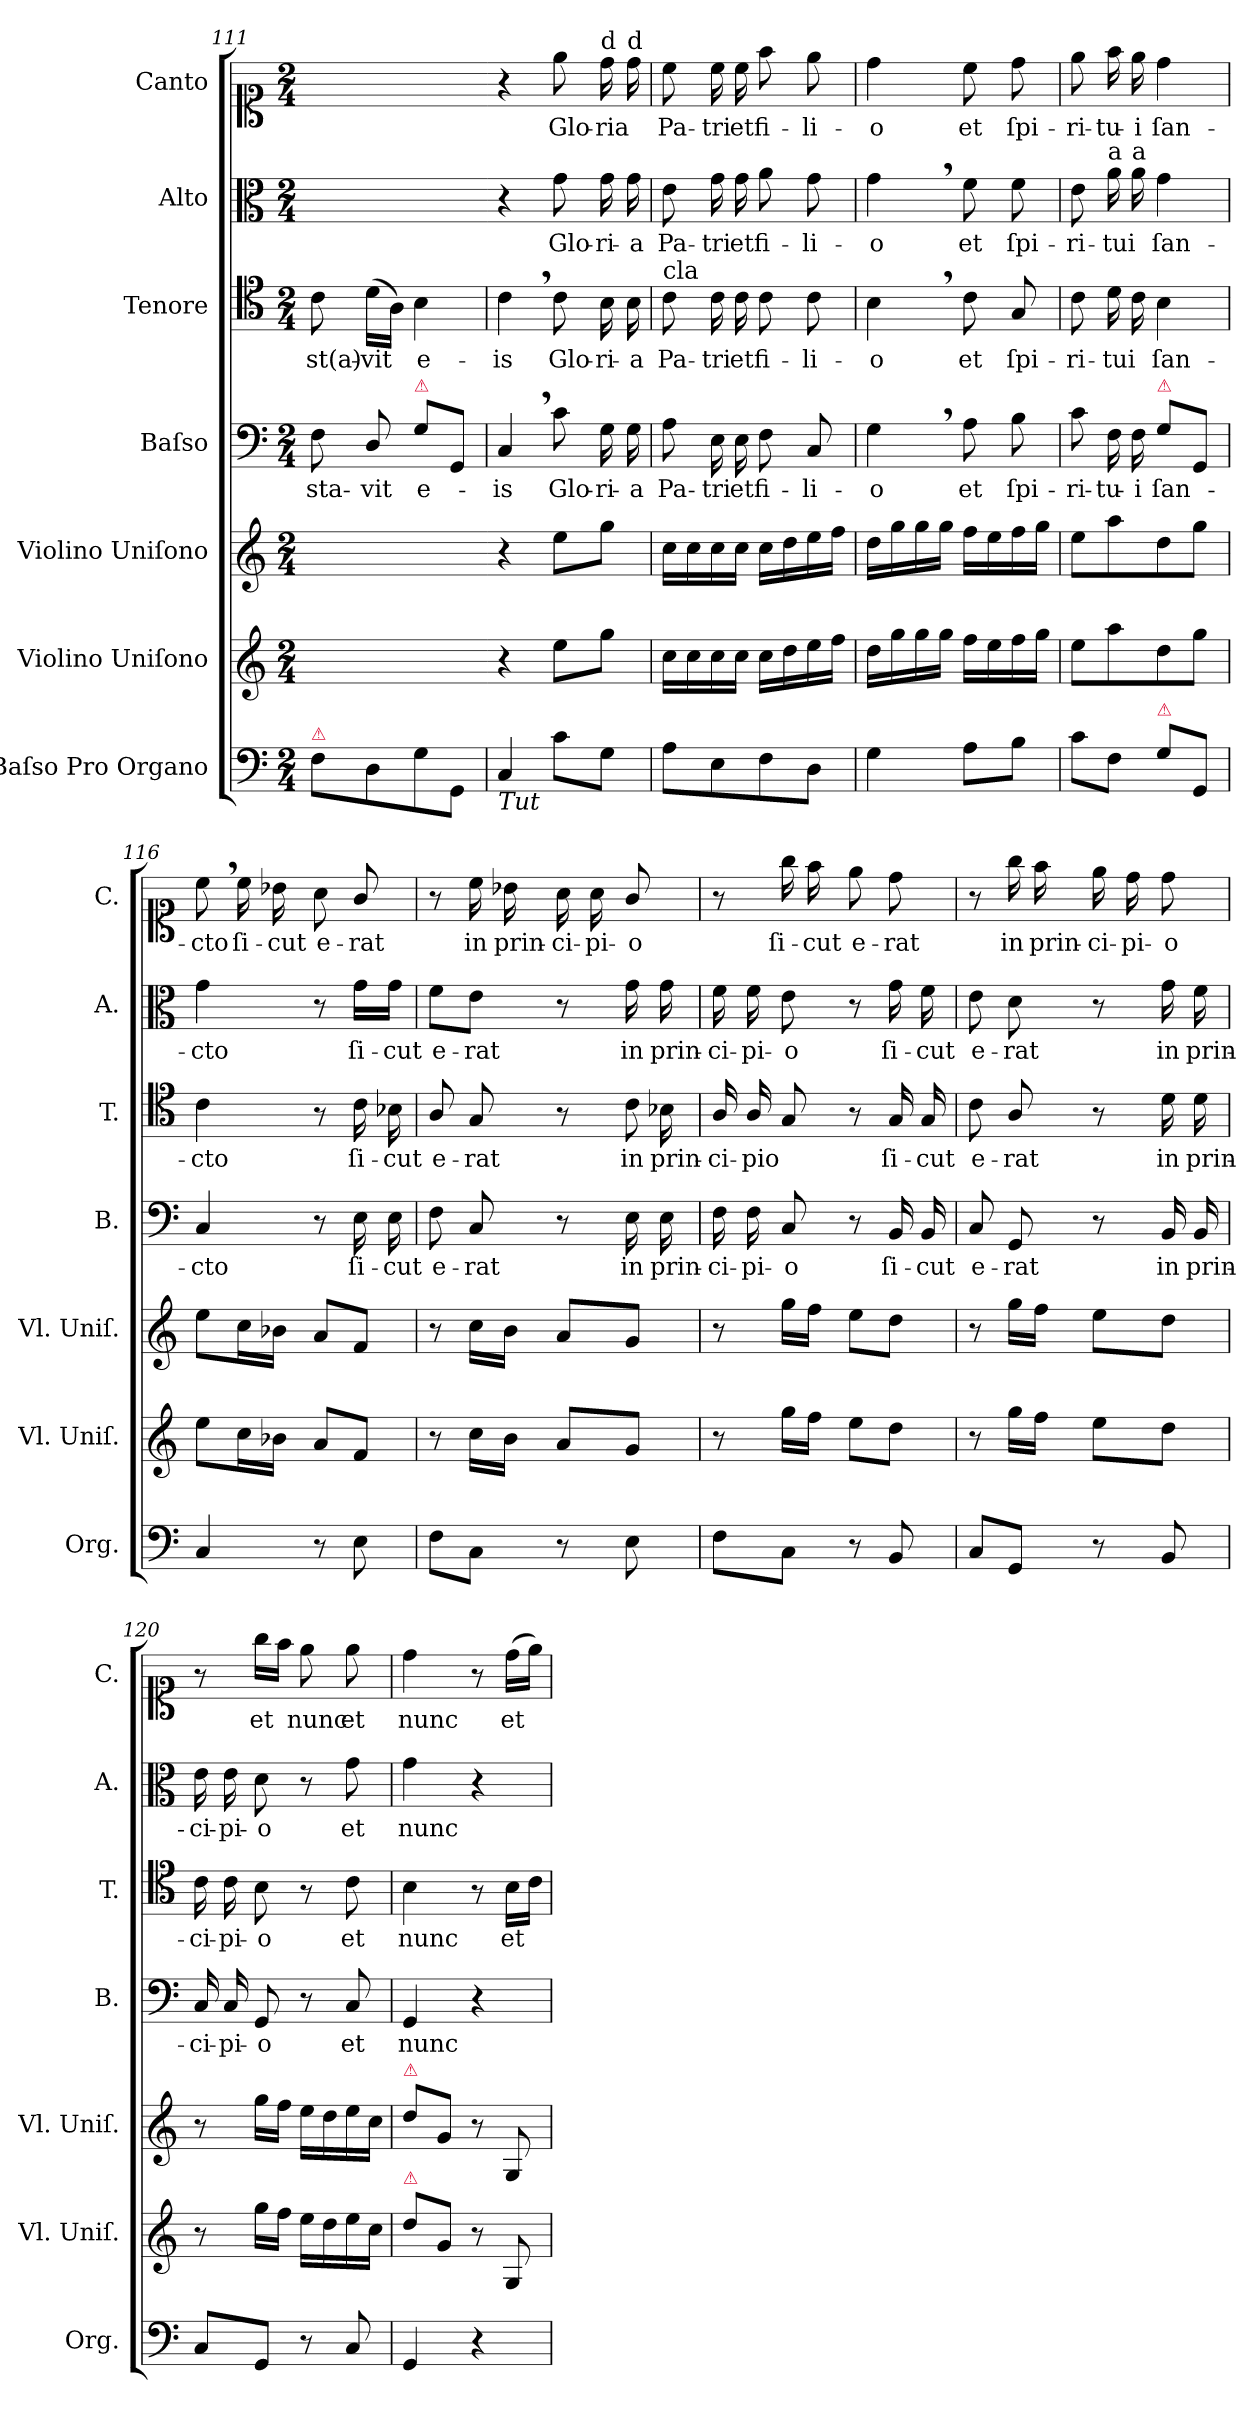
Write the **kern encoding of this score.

**kern	**kern	**kern	**kern	**text	**kern	**text	**kern	**text	**kern	**text
*part7	*part6	*part5	*part4	*part4	*part3	*part3	*part2	*part2	*part1	*part1
*staff7	*staff6	*staff5	*staff4	*staff4	*staff3	*staff3	*staff2	*staff2	*staff1	*staff1
*I"Baſso Pro Organo	*I"Violino Uniſono	*I"Violino Uniſono	*I"Baſso	*	*I"Tenore	*	*I"Alto	*	*I"Canto	*
*I'Org.	*I'Vl. Uniſ.	*I'Vl. Uniſ.	*I'B.	*	*I'T.	*	*I'A.	*	*I'C.	*
*clefF4	*clefG2	*clefG2	*clefF4	*	*clefC4	*	*clefC3	*	*clefC1	*
*k[]	*k[]	*k[]	*k[]	*	*k[]	*	*k[]	*	*k[]	*
*M2/4	*M2/4	*M2/4	*M2/4	*	*M2/4	*	*M2/4	*	*M2/4	*
=111	=111	=111	=111	=111	=111	=111	=111	=111	=111	=111
!LO:TX:a:color=crimson:t=⚠	!	!	!	!	!	!	!	!	!	!
8F\L	2ryy	2ryy	8F\	-sta-	8c\	-st(a)-	2ryy	.	2ryy	.
8D\	.	.	8D/	-vit	(>16d\LL	-vit	.	.	.	.
.	.	.	.	.	16A\JJ)	.	.	.	.	.
!	!	!	!LO:TX:a:color=crimson:t=⚠	!	!	!	!	!	!	!
8G\	.	.	8G\L	e-	4B\	e-	.	.	.	.
8GG/J	.	.	8GG/J	.	.	.	.	.	.	.
=112	=112-	=112	=112	=112-	=112	=112-	=112-	=112-	=112-	=112-
!LO:TX:b:i:t=Tut	!	!	!	!	!	!	!	!	!	!
4C/	4r	4r	4C,/	-is	4c,\	-is	4r	.	4r	.
8c\L	8ee\L	8ee\L	8c\	Glo-	8c\	Glo-	8g\	Glo-	8ee\	Glo-
!	!	!	!	!	!	!	!	!	!LO:TX:a:t=d	!
8G\J	8gg\J	8gg\J	16G\	-ri-	16B\	-ri-	16g\	-ri-	16dd\	-ria
!	!	!	!	!	!	!	!	!	!LO:TX:a:t=d	!
.	.	.	16G\	-a	16B\	-a	16g\	-a	16dd\	.
=113	=113	=113	=113	=113	=113	=113	=113	=113	=113	=113
!	!	!	!	!	!LO:TX:a:t=cla	!	!	!	!	!
8A\L	16cc\LL	16cc\LL	8A\	Pa-	8c\	Pa-	8e\	Pa-	8cc\	Pa-
.	16cc\	16cc\	.	.	.	.	.	.	.	.
8E\	16cc\	16cc\	16E\	-tri	16c\	-tri	16g\	-tri	16cc\	-tri
.	16cc\JJ	16cc\JJ	16E\	et	16c\	et	16g\	et	16cc\	et
8F\	16cc\LL	16cc\LL	8F\	fi-	8c\	fi-	8a\	fi-	8ff\	fi-
.	16dd\	16dd\	.	.	.	.	.	.	.	.
8D\J	16ee\	16ee\	8C/	-li-	8c\	-li-	8g\	-li-	8ee\	-li-
.	16ff\JJ	16ff\JJ	.	.	.	.	.	.	.	.
=114	=114	=114	=114	=114	=114	=114	=114	=114	=114	=114
4G\	16dd\LL	16dd\LL	4G,\	-o	4B,\	-o	4g,\	-o	4dd\	-o
.	16gg\	16gg\	.	.	.	.	.	.	.	.
.	16gg\	16gg\	.	.	.	.	.	.	.	.
.	16gg\JJ	16gg\JJ	.	.	.	.	.	.	.	.
8A\L	16ff\LL	16ff\LL	8A\	et	8c\	et	8f\	et	8cc\	et
.	16ee\	16ee\	.	.	.	.	.	.	.	.
8B\J	16ff\	16ff\	8B\	ſpi-	8G/	ſpi-	8f\	ſpi-	8dd\	ſpi-
.	16gg\JJ	16gg\JJ	.	.	.	.	.	.	.	.
=115	=115	=115	=115	=115	=115	=115	=115	=115	=115	=115
8c\L	8ee\L	8ee\L	8c\	-ri-	8c\	-ri-	8e\	-ri-	8ee\	-ri-
!	!	!	!	!	!	!	!LO:TX:a:t=a	!	!	!
8F\J	8aa\	8aa\	16F\	-tu-	16d\	-tui	16a\	-tui	16ff\	-tu-
!	!	!	!	!	!	!	!LO:TX:a:t=a	!	!	!
.	.	.	16F\	-i	16c\	.	16a\	.	16ee\	-i
!	!	!	!LO:TX:a:color=crimson:t=⚠	!	!	!	!	!	!	!
!LO:TX:a:color=crimson:t=⚠	!	!	!	!	!	!	!	!	!	!
8G\L	8dd\	8dd\	8G\L	ſan-	4B\	ſan-	4g\	ſan-	4dd\	ſan-
8GG/J	8gg\J	8gg\J	8GG/J	.	.	.	.	.	.	.
=116	=116	=116	=116	=116	=116	=116	=116	=116	=116	=116
4C/	8ee\L	8ee\L	4C/	-cto	4c\	-cto	4g\	-cto	8cc,\	-cto
.	16cc\L	16cc\L	.	.	.	.	.	.	16cc\	ſi-
.	16b-X\JJ	16b-X\JJ	.	.	.	.	.	.	16b-X\	-cut
8r	8a/L	8a/L	8r	.	8r	.	8r	.	8a\	e-
8E\	8f/J	8f/J	16E\	ſi-	16c\	ſi-	16g\LL	ſi-	8g/	-rat
.	.	.	16E\	-cut	16B-X\	-cut	16g\JJ	-cut	.	.
=117	=117	=117	=117	=117	=117	=117	=117	=117	=117	=117
8F\L	8r	8r	8F\	e-	8A/	e-	8f\L	e-	8r	.
8C\J	16cc\LL	16cc\LL	8C/	-rat	8G/	-rat	8e\J	-rat	16cc\	in
.	16b\JJ	16b\JJ	.	.	.	.	.	.	16b-X\	prin-
8r	8a/L	8a/L	8r	.	8r	.	8r	.	16a\	-ci-
.	.	.	.	.	.	.	.	.	16a\	-pi-
!	!	!	!	!	!LO:N:vis=8	!	!	!	!	!
8E\	8g/J	8g/J	16E\	in	16c\	in	16g\	in	8g/	-o
.	.	.	16E\	prin-	16B-X\	prin-	16g\	prin-	.	.
=118	=118	=118	=118	=118	=118	=118	=118	=118	=118	=118
8F\L	8r	8r	16F\	-ci-	16A/	-ci-	16f\	-ci-	8r	.
.	.	.	16F\	-pi-	16A/	-pio	16f\	-pi-	.	.
8C\J	16gg\LL	16gg\LL	8C/	-o	8G/	.	8e\	-o	16gg\	ſi-
.	16ff\JJ	16ff\JJ	.	.	.	.	.	.	16ff\	-cut
8r	8ee\L	8ee\L	8r	.	8r	.	8r	.	8ee\	e-
8BB/	8dd\J	8dd\J	16BB/	ſi-	16G/	ſi-	16g\	ſi-	8dd\	-rat
.	.	.	16BB/	-cut	16G/	-cut	16f\	-cut	.	.
=119	=119	=119	=119	=119	=119	=119	=119	=119	=119	=119
8C/L	8r	8r	8C/	e-	8c\	e-	8e\	e-	8r	.
8GG/J	16gg\LL	16gg\LL	8GG/	-rat	8A/	-rat	8d\	-rat	16gg\	in
.	16ff\JJ	16ff\JJ	.	.	.	.	.	.	16ff\	prin-
8r	8ee\L	8ee\L	8r	.	8r	.	8r	.	16ee\	-ci-
.	.	.	.	.	.	.	.	.	16dd\	-pi-
8BB/	8dd\J	8dd\J	16BB/	in	16d\	in	16g\	in	8dd\	-o
.	.	.	16BB/	prin-	16d\	prin-	16f\	prin-	.	.
=120	=120	=120	=120	=120	=120	=120	=120	=120	=120	=120
8C/L	8r	8r	16C/	-ci-	16c\	-ci-	16e\	-ci-	8r	.
.	.	.	16C/	-pi-	16c\	-pi-	16e\	-pi-	.	.
8GG/J	16gg\LL	16gg\LL	8GG/	-o	8B\	-o	8d\	-o	16gg\LL	et
.	16ff\JJ	16ff\JJ	.	.	.	.	.	.	16ff\JJ	.
8r	16ee\LL	16ee\LL	8r	.	8r	.	8r	.	8ee\	nunc
.	16dd\	16dd\	.	.	.	.	.	.	.	.
8C/	16ee\	16ee\	8C/	et	8c\	et	8g\	et	8ee\	et
.	16cc\JJ	16cc\JJ	.	.	.	.	.	.	.	.
=121	=121	=121	=121	=121	=121	=121	=121	=121	=121	=121
!	!	!LO:TX:a:color=crimson:t=⚠	!	!	!	!	!	!	!	!
!	!LO:TX:a:color=crimson:t=⚠	!	!	!	!	!	!	!	!	!
4GG/	8dd\L	8dd\L	4GG/	nunc	4B\	nunc	4g\	nunc	4dd\	nunc
.	8g/J	8g/J	.	.	.	.	.	.	.	.
4r	8r	8r	4r	.	8r	.	4r	.	8r	.
.	8G/	8G/	.	.	16B\LL	et	.	.	(>16dd\LL	et
.	.	.	.	.	16c\JJ	.	.	.	16ee\JJ)	.
=	=	=	=	=	=	=	=	=	=	=
*-	*-	*-	*-	*-	*-	*-	*-	*-	*-	*-
